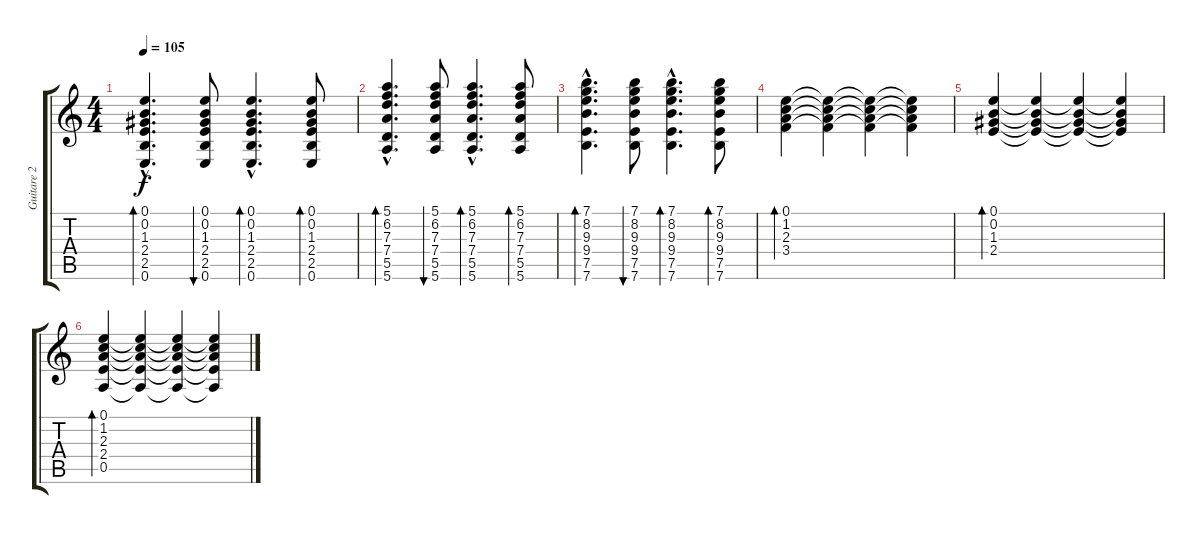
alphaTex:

\track ("Guitare 2" "Guitare 2") {instrument acousticguitarnylon}
\staff {score tabs}
\tuning (E4 B3 G3 D3 A2 E2) {hide}
\ts (4 4)
\tempo 105
\clef g2
\ks c
(0.1{hac} 0.2{hac} 1.3{hac} 2.4{hac} 2.5{hac} 0.6{hac}).4{d bd 30 dy f} (0.1 0.2 1.3 2.4 2.5 0.6).8{bu 30} (0.1{hac} 0.2{hac} 1.3{hac} 2.4{hac} 2.5{hac} 0.6{hac}).4{d bd 30} (0.1 0.2 1.3 2.4 2.5 0.6).8{bd 30} |
(5.1{hac} 6.2{hac} 7.3{hac} 7.4{hac} 5.5{hac} 5.6{hac}).4{d bd 30} (5.1 6.2 7.3 7.4 5.5 5.6).8{bu 30} (5.1{hac} 6.2{hac} 7.3{hac} 7.4{hac} 5.5{hac} 5.6{hac}).4{d bd 30} (5.1 6.2 7.3 7.4 5.5 5.6).8{bd 30} |
(7.1{hac} 8.2{hac} 9.3{hac} 9.4{hac} 7.5{hac} 7.6{hac}).4{d bd 30} (7.1 8.2 9.3 9.4 7.5 7.6).8{bu 30} (7.1{hac} 8.2{hac} 9.3{hac} 9.4{hac} 7.5{hac} 7.6{hac}).4{d bd 30} (7.1 8.2 9.3 9.4 7.5 7.6).8{bd 30} |
(0.1 1.2 2.3 3.4).4{bd 30} (0.1{t} 1.2{t} 2.3{t} 3.4{t}).4 (0.1{t} 1.2{t} 2.3{t} 3.4{t}).4 (0.1{t} 1.2{t} 2.3{t} 3.4{t}).4 |
(0.1 0.2 1.3 2.4).4{bd 30} (0.1{t} 0.2{t} 1.3{t} 2.4{t}).4 (0.1{t} 0.2{t} 1.3{t} 2.4{t}).4 (0.1{t} 0.2{t} 1.3{t} 2.4{t}).4 |
(0.1 1.2 2.3 2.4 0.5).4{bd 30} (0.1{t} 1.2{t} 2.3{t} 2.4{t} 0.5{t}).4 (0.1{t} 1.2{t} 2.3{t} 2.4{t} 0.5{t}).4 (0.1{t} 1.2{t} 2.3{t} 2.4{t} 0.5{t}).4
